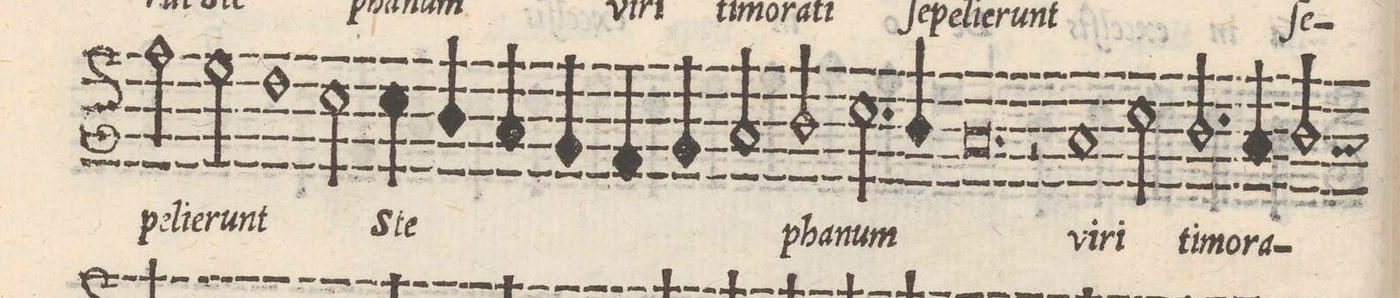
**kern	**text
*I"CANTVS	*
*clefG2	*
*k[]	*
*met(C)	*
*M2/1	*
2ff\	-pe-
2ee\	-li-
1dd	-e-
=24-	=24-
2cc\	-runt
4cc\	Ste-
4bny/	.
4a/	.
4g/	.
4f/	.
4g/	.
=25-	=25-
2a/	.
2b/	-pha-
2.cc\	-num
4b/	.
=26-	=26-
0.a	.
=27-	=27-
2r	.
1a/	vi-
=28-	=28-
2cc\	-ri
2.b/	ti-
4a/	-mo-
=29-	=29-
2b/	-ra-
*custos:a	*
*-	*-
